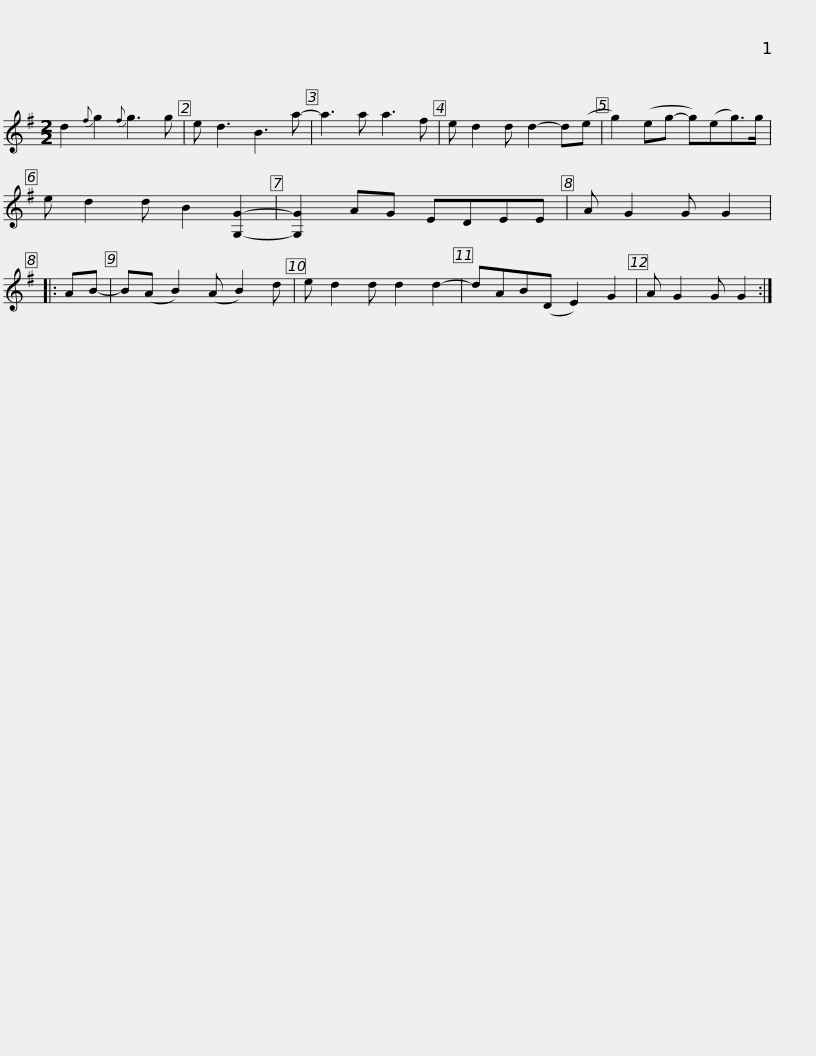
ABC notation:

X:1
L:1/8
M:2/2
I:linebreak $
K:G
V:1 treble
V:1
 d2{f} g2{f} g3 g | e d3 B3 a- | a3 a a3 f | e d2 d d2- d(e | g2) (eg- g)(eg>)g | %5
 e d2 d B2 [G,G]2- | [G,G]2 AG EDEE |$ A G2 G G2 |: AB- | B(A B2) (A B2) d | %10
 e d2 d d2 d2- | dAB(D E2) G2 | A G2 G G2 :| %13
